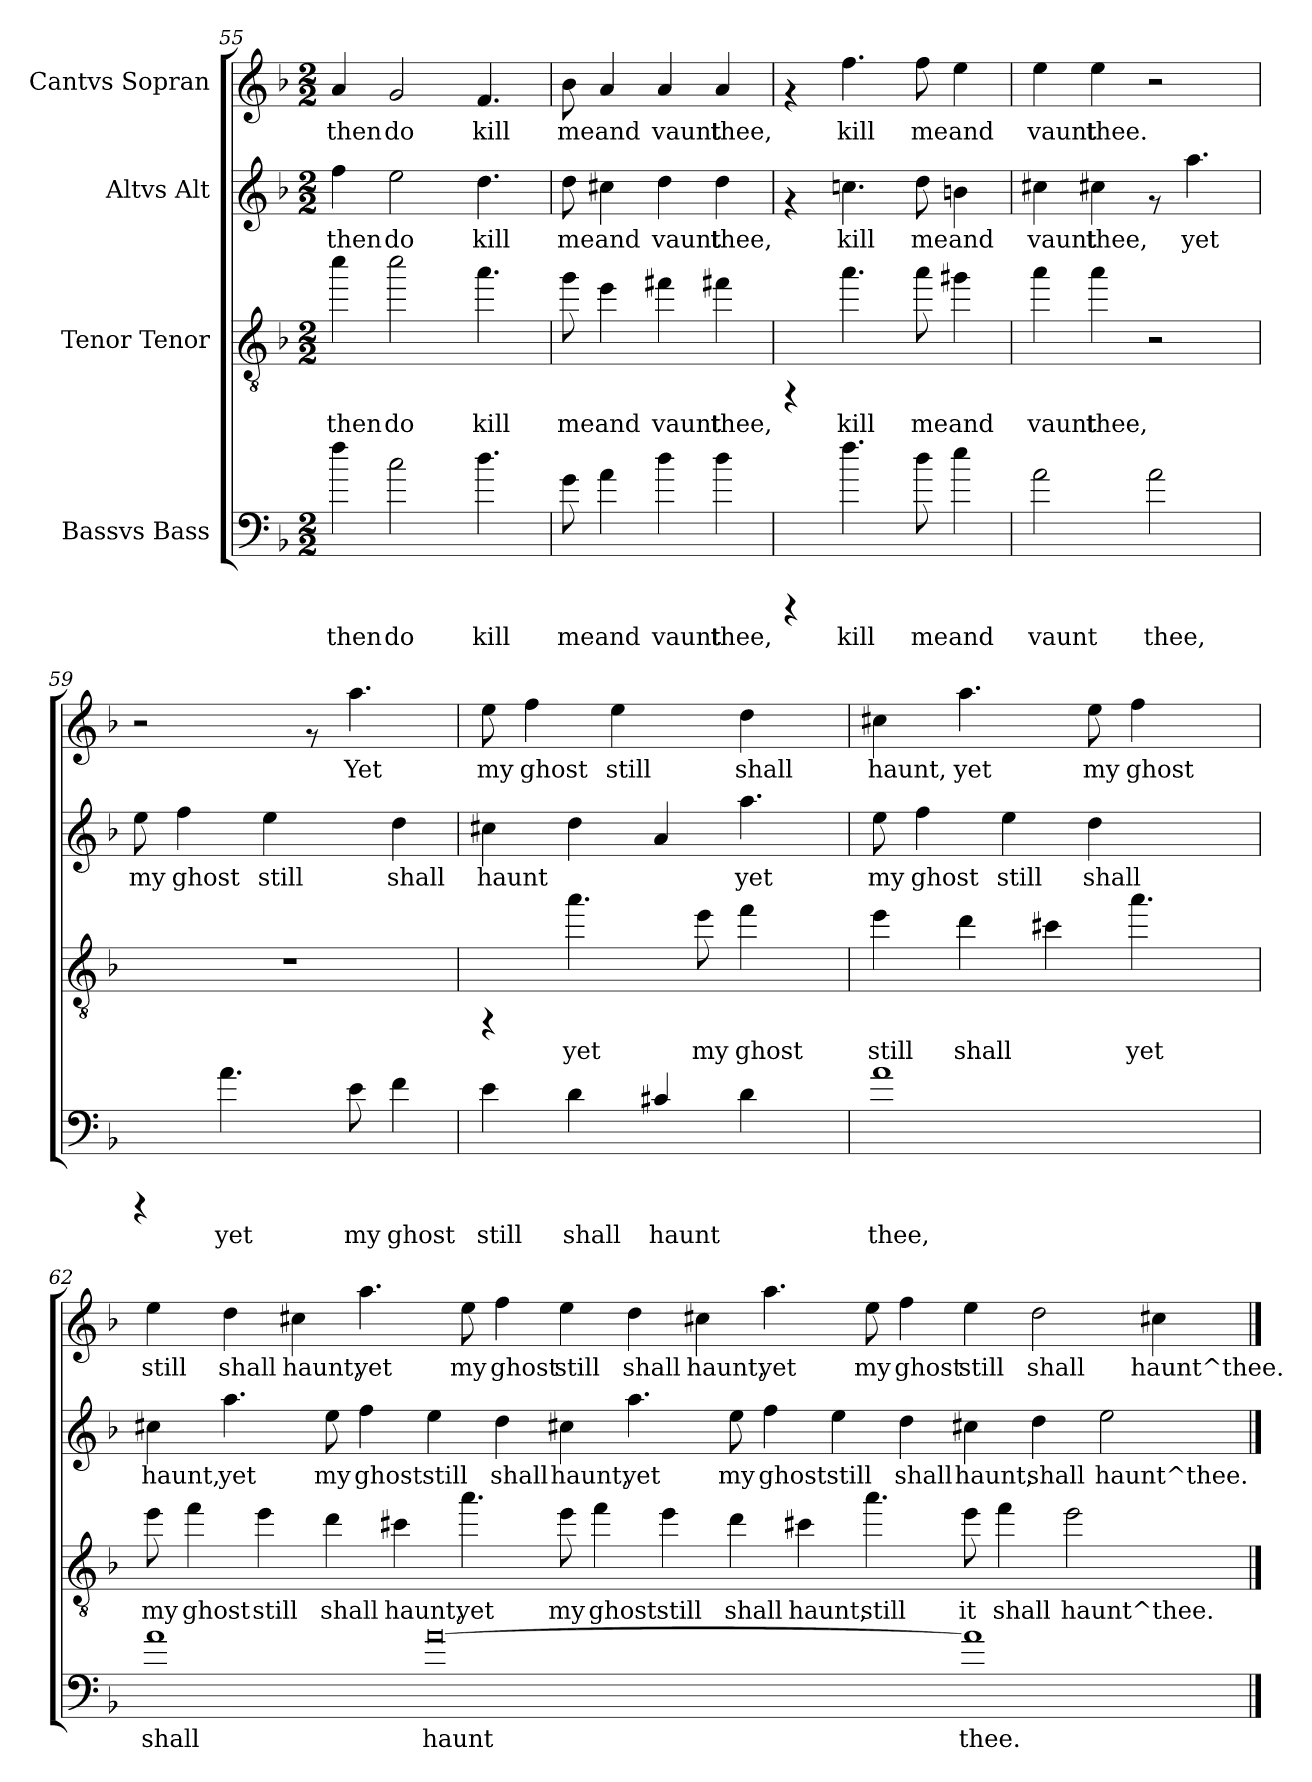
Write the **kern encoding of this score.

**kern	**text	**kern	**text	**kern	**text	**kern	**text
*part4	*part4	*part3	*part3	*part2	*part2	*part1	*part1
*staff4	*staff4	*staff3	*staff3	*staff2	*staff2	*staff1	*staff1
*I"Bassvs  Bass	*	*I"Tenor  Tenor	*	*I"Altvs  Alt	*	*I"Cantvs  Sopran	*
*clefF4	*	*clefGv2	*	*clefG2	*	*clefG2	*
*ITrd1c2	*	*	*	*	*	*	*
*k[b-e-a-]	*	*k[b-]	*	*k[b-]	*	*k[b-]	*
*E-:	*	*F:	*	*F:	*	*F:	*
*M2/2	*	*M2/2	*	*M2/2	*	*M2/2	*
=55	=55	=55	=55	=55	=55	=55	=55
!	!LO:LY:b:cj	!	!LO:LY:b:cj	!	!LO:LY:b:cj	!	!LO:LY:b:cj
4ee-\	then	4ccc\	then	4ff\	then	4a/	then
!	!LO:LY:b:cj	!	!LO:LY:b:cj	!	!LO:LY:b:cj	!	!LO:LY:b:cj
2b-\	do	2ccc\	do	2ee\	do	2g/	do
!	!LO:LY:b:cj	!	!LO:LY:b:cj	!	!LO:LY:b:cj	!	!LO:LY:b:cj
4.cc\	kill	4.aa\	kill	4.dd\	kill	4.f/	kill
=56	=56	=56	=56	=56	=56	=56	=56
!	!LO:LY:b:cj	!	!LO:LY:b:cj	!	!LO:LY:b:cj	!	!LO:LY:b:cj
8f\	me	8gg\	me	8dd\	me	8b-\	me
!	!LO:LY:b:cj	!	!LO:LY:b:cj	!	!LO:LY:b:cj	!	!LO:LY:b:cj
4g\	and	4ee\	and	4cc#X\	and	4a/	and
!	!LO:LY:b:cj	!	!LO:LY:b:cj	!	!LO:LY:b:cj	!	!LO:LY:b:cj
4cc\	vaunt	4ff#X\	vaunt	4dd\	vaunt	4a/	vaunt
!	!LO:LY:b:cj	!	!LO:LY:b:cj	!	!LO:LY:b:cj	!	!LO:LY:b:cj
4cc\	thee,	4ff#X\	thee,	4dd\	thee,	4a/	thee,
!!LO:PB:g=z
=57	=57	=57	=57	=57	=57	=57	=57
4rCCC	.	4rFF	.	4rf	.	4rf	.
!	!LO:LY:b:cj	!	!LO:LY:b:cj	!	!LO:LY:b:cj	!	!LO:LY:b:cj
4.ee-\	kill	4.aa\	kill	4.ccn\	kill	4.ff\	kill
!	!LO:LY:b:cj	!	!LO:LY:b:cj	!	!LO:LY:b:cj	!	!LO:LY:b:cj
8cc\	me	8aa\	me	8dd\	me	8ff\	me
!	!LO:LY:b:cj	!	!LO:LY:b:cj	!	!LO:LY:b:cj	!	!LO:LY:b:cj
4dd\	and	4gg#X\	and	4bn\	and	4ee\	and
=58	=58	=58	=58	=58	=58	=58	=58
!	!LO:LY:b:cj	!	!LO:LY:b:cj	!	!LO:LY:b:cj	!	!LO:LY:b:cj
2g\	vaunt	4aa\	vaunt	4cc#X\	vaunt	4ee\	vaunt
!	!	!	!LO:LY:b:cj	!	!LO:LY:b:cj	!	!LO:LY:b:cj
.	.	4aa\	thee,	4cc#X\	thee,	4ee\	thee.
!	!LO:LY:b:cj	!	!	!	!	!	!
2g\	thee,	2r	.	8rf	.	2r	.
!	!	!	!	!	!LO:LY:b:cj	!	!
.	.	.	.	4.aa\	yet	.	.
=59	=59	=59	=59	=59	=59	=59	=59
!	!	!	!	!	!LO:LY:b:cj	!	!
4rCCC	.	1r	.	8ee\	my	2r	.
!	!	!	!	!	!LO:LY:b:cj	!	!
.	.	.	.	4ff\	ghost	.	.
!	!LO:LY:b:cj	!	!	!	!	!	!
4.g\	yet	.	.	.	.	.	.
!	!	!	!	!	!LO:LY:b:cj	!	!
.	.	.	.	4ee\	still	.	.
.	.	.	.	.	.	8rf	.
!	!LO:LY:b:cj	!	!	!	!	!	!LO:LY:b:cj
8d\	my	.	.	8ryy	.	4.aa\	Yet
!	!LO:LY:b:cj	!	!	!	!LO:LY:b:cj	!	!
4e-\	ghost	.	.	4dd\	shall	.	.
=60	=60	=60	=60	=60	=60	=60	=60
!	!LO:LY:b:cj	!	!	!	!LO:LY:b:cj	!	!LO:LY:b:cj
4d\	still	4rFF	.	4cc#X\	haunt	8ee\	my
!	!	!	!	!	!	!	!LO:LY:b:cj
.	.	.	.	.	.	4ff\	ghost
!	!LO:LY:b:cj	!	!LO:LY:b:cj	!	!LO:LY:b:cj	!	!
4c\	shall	4.aa\	yet	4dd\	.	.	.
!	!	!	!	!	!	!	!LO:LY:b:cj
.	.	.	.	.	.	4ee\	still
!	!LO:LY:b:cj	!	!	!	!	!	!
4Bn/	haunt	.	.	4a/	.	.	.
!	!	!	!LO:LY:b:cj	!	!	!	!
.	.	8ee\	my	.	.	8ryy	.
!	!LO:LY:b:cj	!	!LO:LY:b:cj	!	!LO:LY:b:cj	!	!LO:LY:b:cj
4c\	.	4ff\	ghost	4.aa\	yet	4dd\	shall
8ryy	.	8ryy	.	.	.	8ryy	.
=61	=61	=61	=61	=61	=61	=61	=61
!	!LO:LY:b:cj	!	!LO:LY:b:cj	!	!LO:LY:b:cj	!	!LO:LY:b:cj
1g	thee,	4ee\	still	8ee\	my	4cc#X\	haunt,
!	!	!	!	!	!LO:LY:b:cj	!	!
.	.	.	.	4ff\	ghost	.	.
!	!	!	!LO:LY:b:cj	!	!	!	!LO:LY:b:cj
.	.	4dd\	shall	.	.	4.aa\	yet
!	!	!	!	!	!LO:LY:b:cj	!	!
.	.	.	.	4ee\	still	.	.
.	.	4cc#X\	.	.	.	.	.
!	!	!	!	!	!LO:LY:b:cj	!	!LO:LY:b:cj
.	.	.	.	4dd\	shall	8ee\	my
!	!	!	!LO:LY:b:cj	!	!	!	!LO:LY:b:cj
.	.	4.aa\	yet	.	.	4ff\	ghost
.	.	.	.	4ryy	.	.	.
8ryy	.	.	.	.	.	8ryy	.
!!LO:LB:g=z
=62	=62	=62	=62	=62	=62	=62	=62
!	!LO:LY:b:cj	!	!LO:LY:b:cj	!	!LO:LY:b:cj	!	!LO:LY:b:cj
1g	shall	8ee\	my	4cc#X\	haunt,	4ee\	still
!	!	!	!LO:LY:b:cj	!	!	!	!
.	.	4ff\	ghost	.	.	.	.
!	!	!	!	!	!LO:LY:b:cj	!	!LO:LY:b:cj
.	.	.	.	4.aa\	yet	4dd\	shall
!	!	!	!LO:LY:b:cj	!	!	!	!
.	.	4ee\	still	.	.	.	.
!	!	!	!	!	!	!	!LO:LY:b:cj
.	.	.	.	.	.	4cc#X\	haunt,
!	!	!	!LO:LY:b:cj	!	!LO:LY:b:cj	!	!
.	.	4dd\	shall	8ee\	my	.	.
!	!	!	!	!	!LO:LY:b:cj	!	!LO:LY:b:cj
.	.	.	.	4ff\	ghost	4.aa\	yet
!	!	!	!LO:LY:b:cj	!	!	!	!
.	.	4cc#X\	haunt,	.	.	.	.
!	!LO:LY:b:cj	!	!	!	!LO:LY:b:cj	!	!
[>0g	haunt	.	.	4ee\	still	.	.
!	!	!	!LO:LY:b:cj	!	!	!	!LO:LY:b:cj
.	.	4.aa\	yet	.	.	8ee\	my
!	!	!	!	!	!LO:LY:b:cj	!	!LO:LY:b:cj
.	.	.	.	4dd\	shall	4ff\	ghost
!	!	!	!LO:LY:b:cj	!	!LO:LY:b:cj	!	!LO:LY:b:cj
.	.	8ee\	my	4cc#X\	haunt,	4ee\	still
!	!	!	!LO:LY:b:cj	!	!	!	!
.	.	4ff\	ghost	.	.	.	.
!	!	!	!	!	!LO:LY:b:cj	!	!LO:LY:b:cj
.	.	.	.	4.aa\	yet	4dd\	shall
!	!	!	!LO:LY:b:cj	!	!	!	!
.	.	4ee\	still	.	.	.	.
!	!	!	!	!	!	!	!LO:LY:b:cj
.	.	.	.	.	.	4cc#X\	haunt,
!	!	!	!LO:LY:b:cj	!	!LO:LY:b:cj	!	!
.	.	4dd\	shall	8ee\	my	.	.
!	!	!	!	!	!LO:LY:b:cj	!	!LO:LY:b:cj
.	.	.	.	4ff\	ghost	4.aa\	yet
!	!	!	!LO:LY:b:cj	!	!	!	!
.	.	4cc#X\	haunt,	.	.	.	.
!	!	!	!	!	!LO:LY:b:cj	!	!
.	.	.	.	4ee\	still	.	.
!	!	!	!LO:LY:b:cj	!	!	!	!LO:LY:b:cj
.	.	4.aa\	still	.	.	8ee\	my
!	!	!	!	!	!LO:LY:b:cj	!	!LO:LY:b:cj
.	.	.	.	4dd\	shall	4ff\	ghost
!	!LO:LY:b:cj	!	!LO:LY:b:cj	!	!LO:LY:b:cj	!	!LO:LY:b:cj
1g]	thee.	8ee\	it	4cc#X\	haunt,	4ee\	still
!	!	!	!LO:LY:b:cj	!	!	!	!
.	.	4ff\	shall	.	.	.	.
!	!	!	!	!	!LO:LY:b:cj	!	!LO:LY:b:cj
.	.	.	.	4dd\	shall	2dd\	shall
!	!	!	!LO:LY:b:cj	!	!	!	!
.	.	2ee\	haunt^thee.	.	.	.	.
!	!	!	!	!	!LO:LY:b:cj	!	!
.	.	.	.	2ee\	haunt^thee.	.	.
!	!	!	!	!	!	!	!LO:LY:b:cj
.	.	.	.	.	.	4cc#X\	haunt^thee.
.	.	8ryy	.	.	.	.	.
==	==	==	==	==	==	==	==
*-	*-	*-	*-	*-	*-	*-	*-
